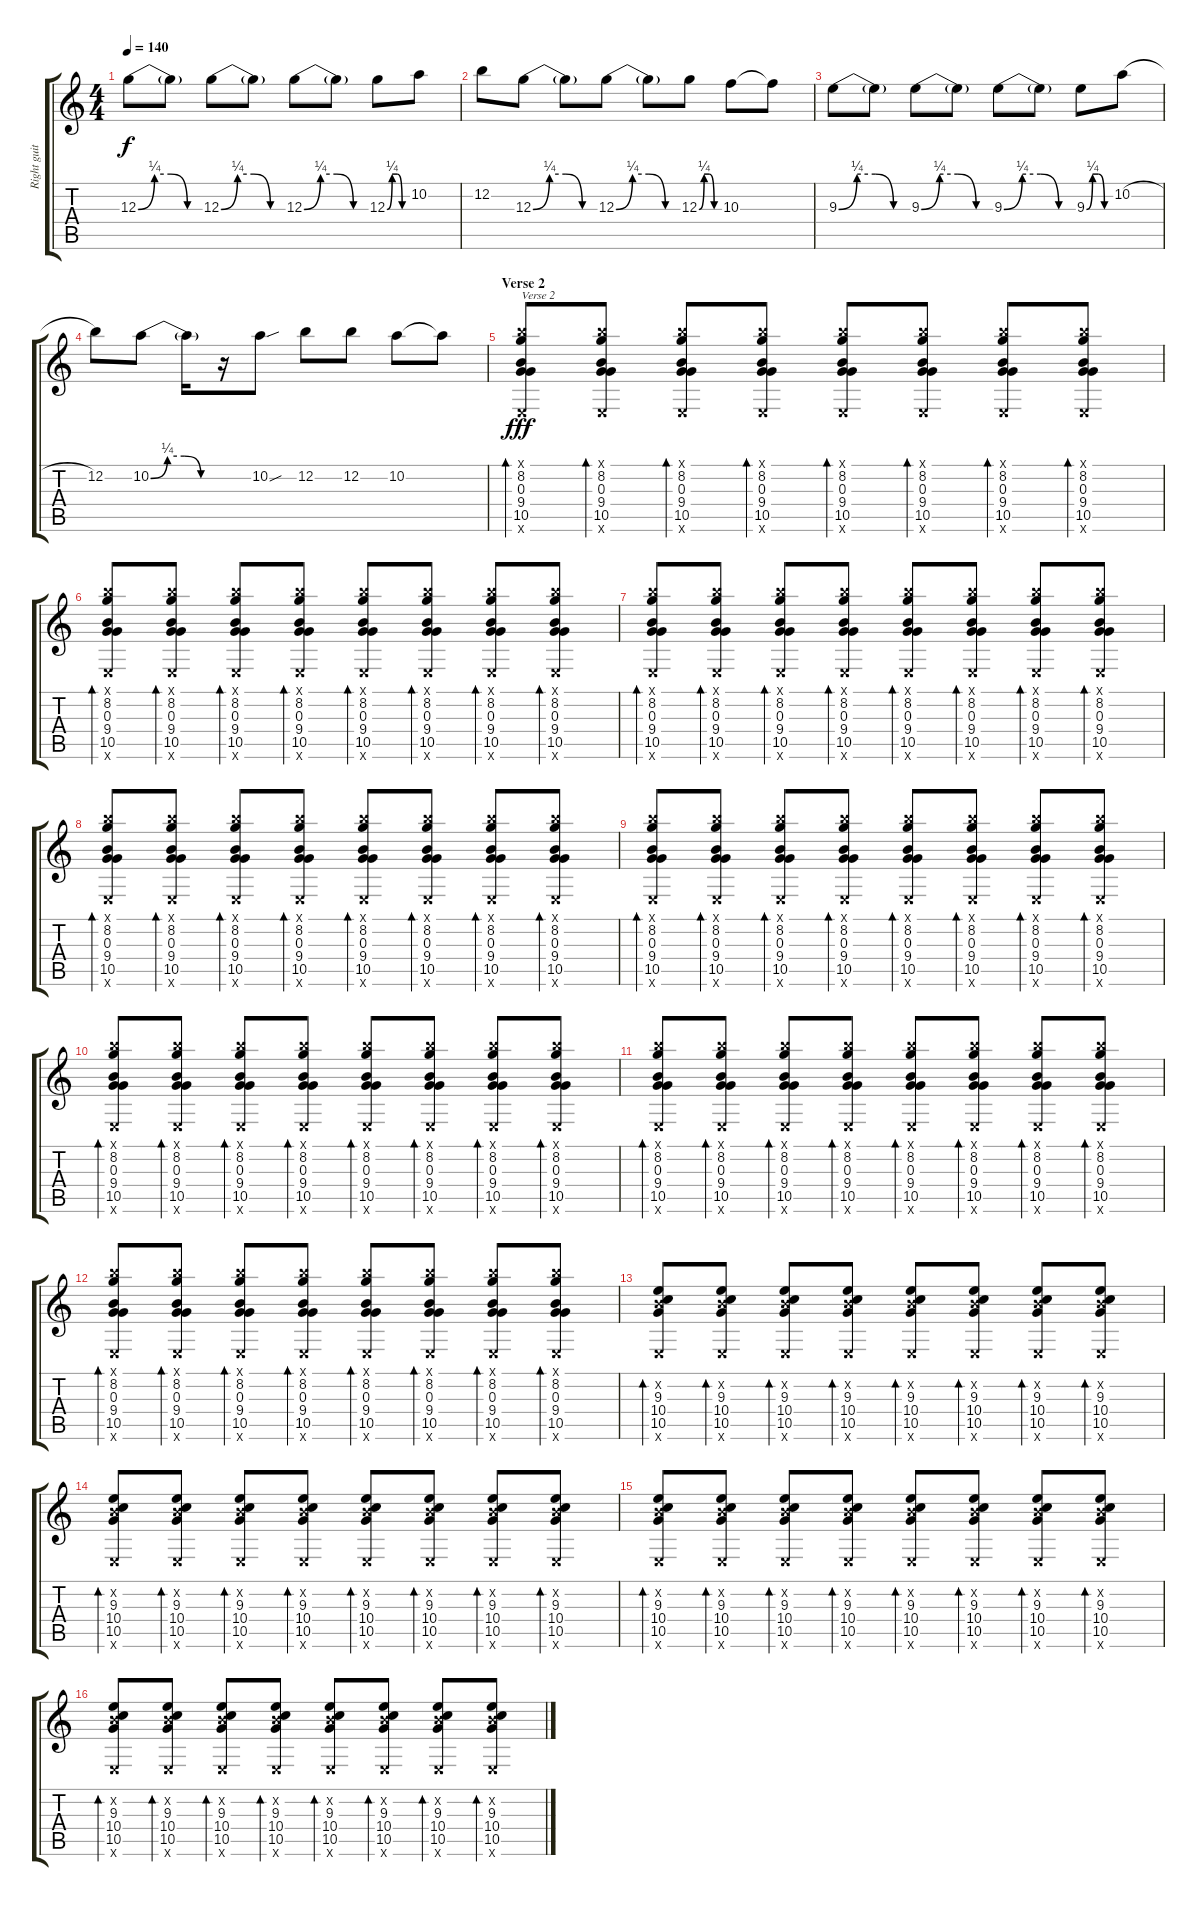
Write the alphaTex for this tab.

\track ("Right guitar" "Right guit") {instrument overdrivenguitar}
\staff {score tabs}
\tuning (E4 B3 G3 D3 A2 E2) {hide}
\ts (4 4)
\tempo 140
\clef g2
\ks c
12.3{be (custom 0 0 15 1 30 1 45 0 60 0)}.8{dy f} 12.3{t}.8 12.3{be (custom 0 0 15 1 30 1 45 0 60 0)}.8 12.3{t}.8 12.3{be (custom 0 0 15 1 30 1 45 0 60 0)}.8 12.3{t}.8 12.3{be (custom 0 0 15 1 30 1 45 0 60 0)}.8 10.2.8 |
12.2.8 12.3{be (custom 0 0 15 1 30 1 45 0 60 0)}.8 12.3{t}.8 12.3{be (custom 0 0 15 1 30 1 45 0 60 0)}.8 12.3{t}.8 12.3{be (custom 0 0 15 1 30 1 45 0 60 0)}.8 10.3.8 10.3{t}.8 |
9.3{be (custom 0 0 15 1 30 1 45 0 60 0)}.8 9.3{t}.8 9.3{be (custom 0 0 15 1 30 1 45 0 60 0)}.8 9.3{t}.8 9.3{be (custom 0 0 15 1 30 1 45 0 60 0)}.8 9.3{t}.8 9.3{be (custom 0 0 15 1 30 1 45 0 60 0)}.8 10.2{h}.8 |
12.2.8 10.2{be (custom 0 0 15 1 30 1 45 0 60 0)}.8 10.2{t}.16 r.16 10.2{sou}.8 12.2.8 12.2.8 10.2.8 10.2{t}.8 |
\section ("" "Verse 2")
(7.1{x} 8.2 0.3 9.4 10.5 0.6{x}).8{bd 30 txt "Verse 2" dy fff} (7.1{x} 8.2 0.3 9.4 10.5 0.6{x}).8{bd 30} (7.1{x} 8.2 0.3 9.4 10.5 0.6{x}).8{bd 30} (7.1{x} 8.2 0.3 9.4 10.5 0.6{x}).8{bd 30} (7.1{x} 8.2 0.3 9.4 10.5 0.6{x}).8{bd 30} (7.1{x} 8.2 0.3 9.4 10.5 0.6{x}).8{bd 30} (7.1{x} 8.2 0.3 9.4 10.5 0.6{x}).8{bd 30} (7.1{x} 8.2 0.3 9.4 10.5 0.6{x}).8{bd 30} |
(7.1{x} 8.2 0.3 9.4 10.5 0.6{x}).8{bd 30} (7.1{x} 8.2 0.3 9.4 10.5 0.6{x}).8{bd 30} (7.1{x} 8.2 0.3 9.4 10.5 0.6{x}).8{bd 30} (7.1{x} 8.2 0.3 9.4 10.5 0.6{x}).8{bd 30} (7.1{x} 8.2 0.3 9.4 10.5 0.6{x}).8{bd 30} (7.1{x} 8.2 0.3 9.4 10.5 0.6{x}).8{bd 30} (7.1{x} 8.2 0.3 9.4 10.5 0.6{x}).8{bd 30} (7.1{x} 8.2 0.3 9.4 10.5 0.6{x}).8{bd 30} |
(7.1{x} 8.2 0.3 9.4 10.5 0.6{x}).8{bd 30} (7.1{x} 8.2 0.3 9.4 10.5 0.6{x}).8{bd 30} (7.1{x} 8.2 0.3 9.4 10.5 0.6{x}).8{bd 30} (7.1{x} 8.2 0.3 9.4 10.5 0.6{x}).8{bd 30} (7.1{x} 8.2 0.3 9.4 10.5 0.6{x}).8{bd 30} (7.1{x} 8.2 0.3 9.4 10.5 0.6{x}).8{bd 30} (7.1{x} 8.2 0.3 9.4 10.5 0.6{x}).8{bd 30} (7.1{x} 8.2 0.3 9.4 10.5 0.6{x}).8{bd 30} |
(7.1{x} 8.2 0.3 9.4 10.5 0.6{x}).8{bd 30} (7.1{x} 8.2 0.3 9.4 10.5 0.6{x}).8{bd 30} (7.1{x} 8.2 0.3 9.4 10.5 0.6{x}).8{bd 30} (7.1{x} 8.2 0.3 9.4 10.5 0.6{x}).8{bd 30} (7.1{x} 8.2 0.3 9.4 10.5 0.6{x}).8{bd 30} (7.1{x} 8.2 0.3 9.4 10.5 0.6{x}).8{bd 30} (7.1{x} 8.2 0.3 9.4 10.5 0.6{x}).8{bd 30} (7.1{x} 8.2 0.3 9.4 10.5 0.6{x}).8{bd 30} |
(7.1{x} 8.2 0.3 9.4 10.5 0.6{x}).8{bd 30} (7.1{x} 8.2 0.3 9.4 10.5 0.6{x}).8{bd 30} (7.1{x} 8.2 0.3 9.4 10.5 0.6{x}).8{bd 30} (7.1{x} 8.2 0.3 9.4 10.5 0.6{x}).8{bd 30} (7.1{x} 8.2 0.3 9.4 10.5 0.6{x}).8{bd 30} (7.1{x} 8.2 0.3 9.4 10.5 0.6{x}).8{bd 30} (7.1{x} 8.2 0.3 9.4 10.5 0.6{x}).8{bd 30} (7.1{x} 8.2 0.3 9.4 10.5 0.6{x}).8{bd 30} |
(7.1{x} 8.2 0.3 9.4 10.5 0.6{x}).8{bd 30} (7.1{x} 8.2 0.3 9.4 10.5 0.6{x}).8{bd 30} (7.1{x} 8.2 0.3 9.4 10.5 0.6{x}).8{bd 30} (7.1{x} 8.2 0.3 9.4 10.5 0.6{x}).8{bd 30} (7.1{x} 8.2 0.3 9.4 10.5 0.6{x}).8{bd 30} (7.1{x} 8.2 0.3 9.4 10.5 0.6{x}).8{bd 30} (7.1{x} 8.2 0.3 9.4 10.5 0.6{x}).8{bd 30} (7.1{x} 8.2 0.3 9.4 10.5 0.6{x}).8{bd 30} |
(7.1{x} 8.2 0.3 9.4 10.5 0.6{x}).8{bd 30} (7.1{x} 8.2 0.3 9.4 10.5 0.6{x}).8{bd 30} (7.1{x} 8.2 0.3 9.4 10.5 0.6{x}).8{bd 30} (7.1{x} 8.2 0.3 9.4 10.5 0.6{x}).8{bd 30} (7.1{x} 8.2 0.3 9.4 10.5 0.6{x}).8{bd 30} (7.1{x} 8.2 0.3 9.4 10.5 0.6{x}).8{bd 30} (7.1{x} 8.2 0.3 9.4 10.5 0.6{x}).8{bd 30} (7.1{x} 8.2 0.3 9.4 10.5 0.6{x}).8{bd 30} |
(7.1{x} 8.2 0.3 9.4 10.5 0.6{x}).8{bd 30} (7.1{x} 8.2 0.3 9.4 10.5 0.6{x}).8{bd 30} (7.1{x} 8.2 0.3 9.4 10.5 0.6{x}).8{bd 30} (7.1{x} 8.2 0.3 9.4 10.5 0.6{x}).8{bd 30} (7.1{x} 8.2 0.3 9.4 10.5 0.6{x}).8{bd 30} (7.1{x} 8.2 0.3 9.4 10.5 0.6{x}).8{bd 30} (7.1{x} 8.2 0.3 9.4 10.5 0.6{x}).8{bd 30} (7.1{x} 8.2 0.3 9.4 10.5 0.6{x}).8{bd 30} |
(0.2{x} 9.3 10.4 10.5 0.6{x}).8{bd 30} (0.2{x} 9.3 10.4 10.5 0.6{x}).8{bd 30} (0.2{x} 9.3 10.4 10.5 0.6{x}).8{bd 30} (0.2{x} 9.3 10.4 10.5 0.6{x}).8{bd 30} (0.2{x} 9.3 10.4 10.5 0.6{x}).8{bd 30} (0.2{x} 9.3 10.4 10.5 0.6{x}).8{bd 30} (0.2{x} 9.3 10.4 10.5 0.6{x}).8{bd 30} (0.2{x} 9.3 10.4 10.5 0.6{x}).8{bd 30} |
(0.2{x} 9.3 10.4 10.5 0.6{x}).8{bd 30} (0.2{x} 9.3 10.4 10.5 0.6{x}).8{bd 30} (0.2{x} 9.3 10.4 10.5 0.6{x}).8{bd 30} (0.2{x} 9.3 10.4 10.5 0.6{x}).8{bd 30} (0.2{x} 9.3 10.4 10.5 0.6{x}).8{bd 30} (0.2{x} 9.3 10.4 10.5 0.6{x}).8{bd 30} (0.2{x} 9.3 10.4 10.5 0.6{x}).8{bd 30} (0.2{x} 9.3 10.4 10.5 0.6{x}).8{bd 30} |
(0.2{x} 9.3 10.4 10.5 0.6{x}).8{bd 30} (0.2{x} 9.3 10.4 10.5 0.6{x}).8{bd 30} (0.2{x} 9.3 10.4 10.5 0.6{x}).8{bd 30} (0.2{x} 9.3 10.4 10.5 0.6{x}).8{bd 30} (0.2{x} 9.3 10.4 10.5 0.6{x}).8{bd 30} (0.2{x} 9.3 10.4 10.5 0.6{x}).8{bd 30} (0.2{x} 9.3 10.4 10.5 0.6{x}).8{bd 30} (0.2{x} 9.3 10.4 10.5 0.6{x}).8{bd 30} |
(0.2{x} 9.3 10.4 10.5 0.6{x}).8{bd 30} (0.2{x} 9.3 10.4 10.5 0.6{x}).8{bd 30} (0.2{x} 9.3 10.4 10.5 0.6{x}).8{bd 30} (0.2{x} 9.3 10.4 10.5 0.6{x}).8{bd 30} (0.2{x} 9.3 10.4 10.5 0.6{x}).8{bd 30} (0.2{x} 9.3 10.4 10.5 0.6{x}).8{bd 30} (0.2{x} 9.3 10.4 10.5 0.6{x}).8{bd 30} (0.2{x} 9.3 10.4 10.5 0.6{x}).8{bd 30}
